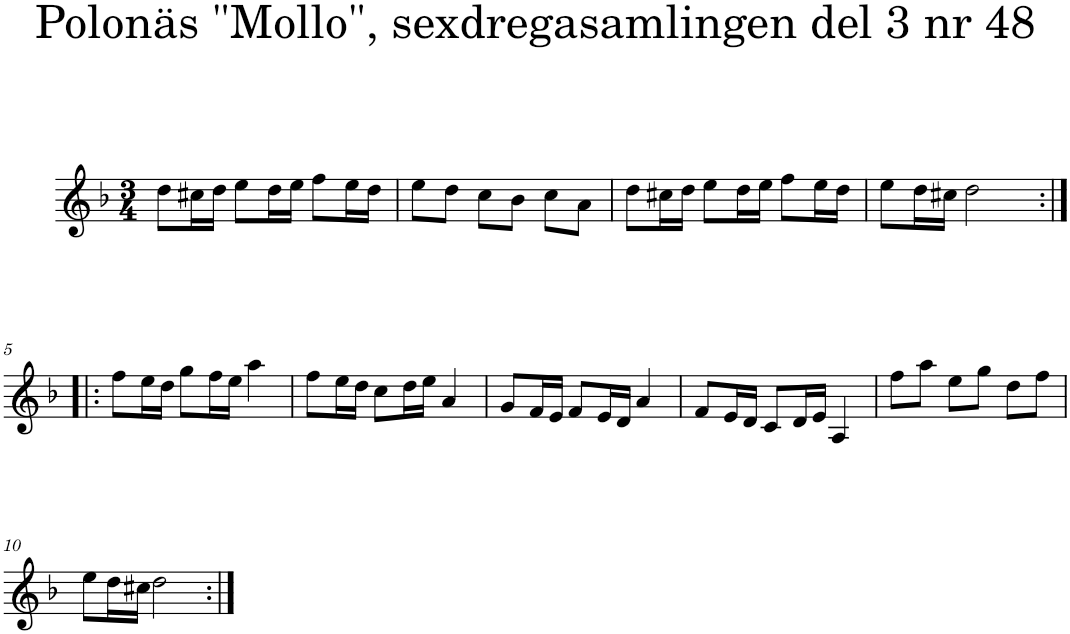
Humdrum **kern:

**kern
*part1
*staff1
*I"Piano
*I'Pno
*clefG2
*k[b-]
*d:
*M3/4
=1
8dd\L
16cc#X\L
16dd\JJ
8ee\L
16dd\L
16ee\JJ
8ff\L
16ee\L
16dd\JJ
=2
8ee\L
8dd\J
8cc\L
8b-\J
8cc\L
8a\J
=3
8dd\L
16cc#X\L
16dd\JJ
8ee\L
16dd\L
16ee\JJ
8ff\L
16ee\L
16dd\JJ
=4
8ee\L
16dd\L
16cc#X\JJ
2dd\
!!LO:LB:g=z
=5:|!|:
8ff\L
16ee\L
16dd\JJ
8gg\L
16ff\L
16ee\JJ
4aa\
=6
8ff\L
16ee\L
16dd\JJ
8cc\L
16dd\L
16ee\JJ
4a/
=7
8g/L
16f/L
16e/JJ
8f/L
16e/L
16d/JJ
4a/
=8
8f/L
16e/L
16d/JJ
8c/L
16d/L
16e/JJ
4A/
=9
8ff\L
8aa\J
8ee\L
8gg\J
8dd\L
8ff\J
!!LO:LB:g=z
=10
8ee\L
16dd\L
16cc#X\JJ
2dd\
=:|!
*-
